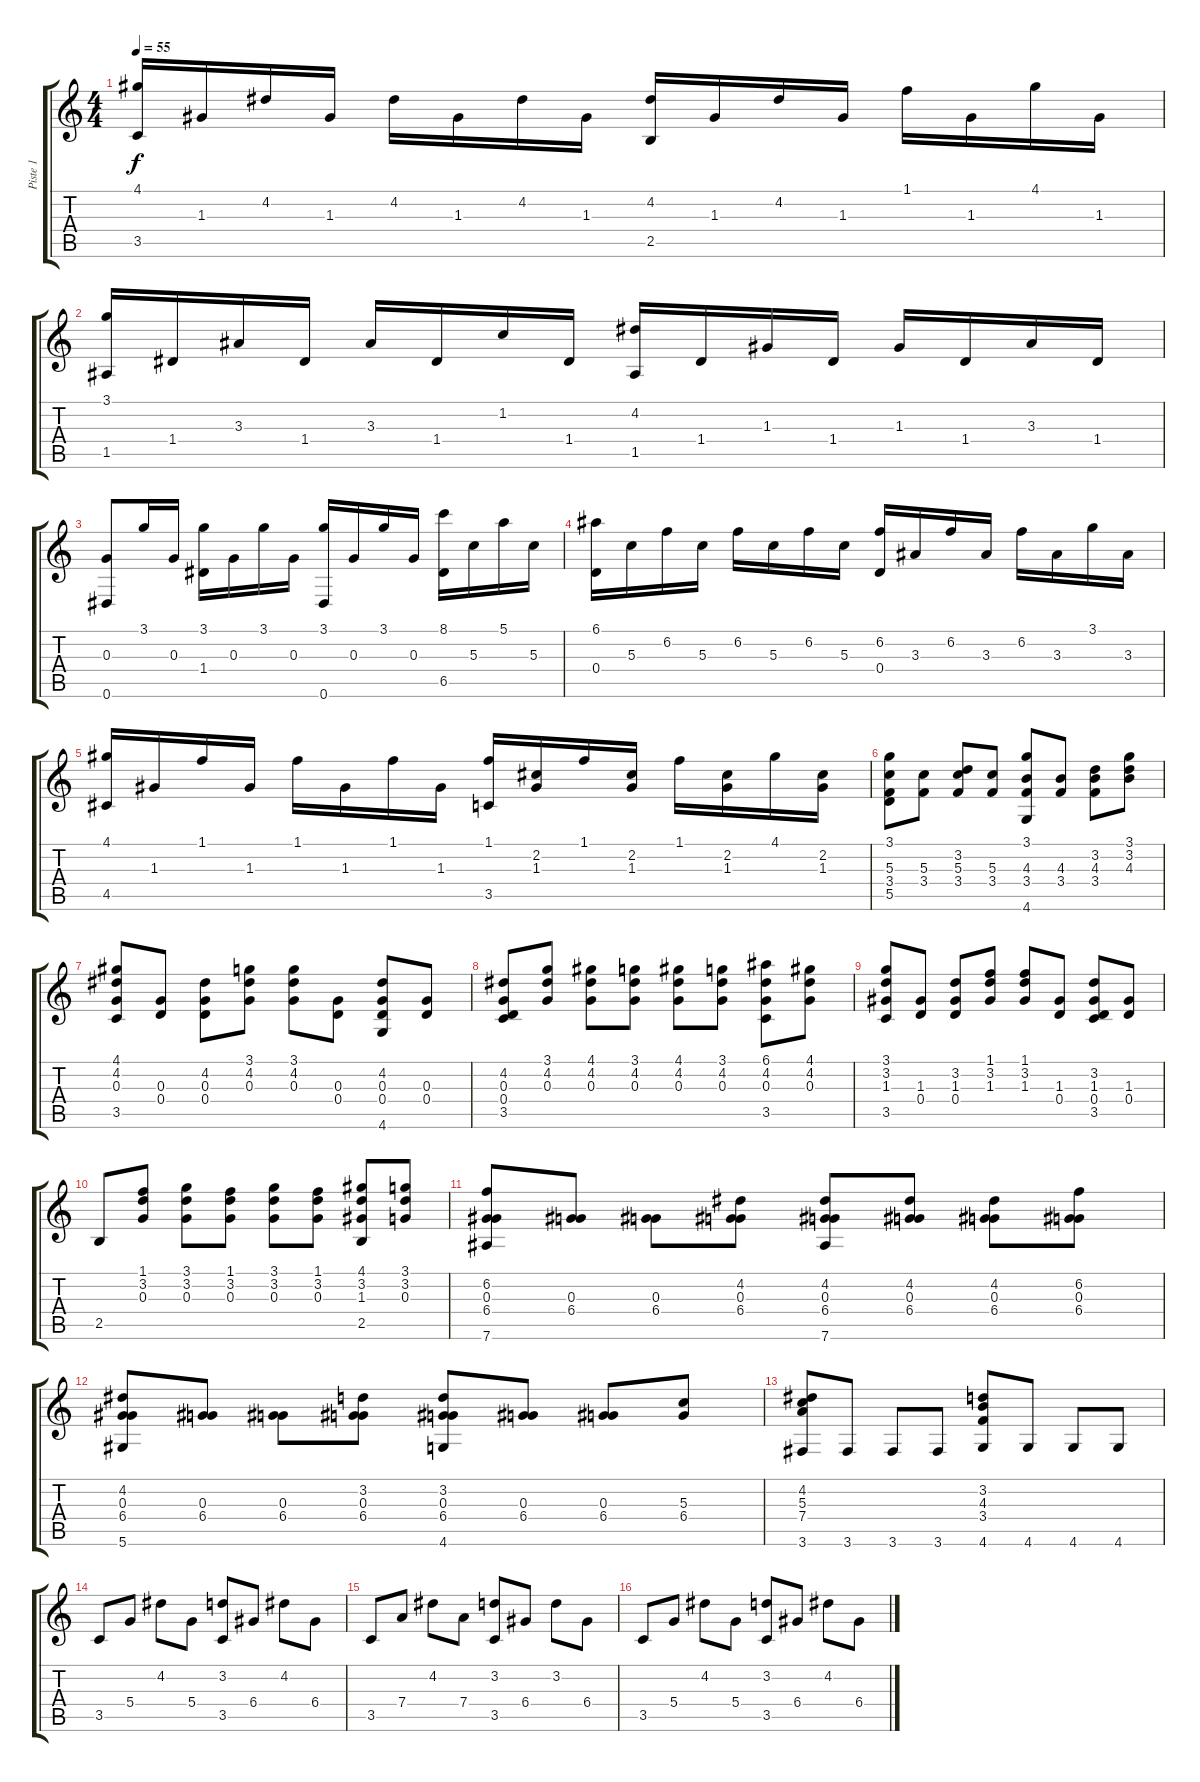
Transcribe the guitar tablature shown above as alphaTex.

\track ("Piste 1" "Piste 1") {instrument acousticguitarnylon}
\staff {score tabs}
\tuning (E4 B3 G3 D3 A2 Eb2) {hide}
\ts (4 4)
\tempo 55
\clef g2
\ks c
(4.1 3.5).16{dy f} 1.3.16 4.2.16 1.3.16 4.2.16 1.3.16 4.2.16 1.3.16 (4.2 2.5).16 1.3.16 4.2.16 1.3.16 1.1.16 1.3.16 4.1.16 1.3.16 |
(3.1 1.5).16 1.4.16 3.3.16 1.4.16 3.3.16 1.4.16 1.2.16 1.4.16 (4.2 1.5).16 1.4.16 1.3.16 1.4.16 1.3.16 1.4.16 3.3.16 1.4.16 |
(0.3 0.6).8 3.1.16 0.3.16 (3.1 1.4).16 0.3.16 3.1.16 0.3.16 (3.1 0.6).16 0.3.16 3.1.16 0.3.16 (8.1 6.5).16 5.3.16 5.1.16 5.3.16 |
(6.1 0.4).16 5.3.16 6.2.16 5.3.16 6.2.16 5.3.16 6.2.16 5.3.16 (6.2 0.4).16 3.3.16 6.2.16 3.3.16 6.2.16 3.3.16 3.1.16 3.3.16 |
(4.1 4.5).16 1.3.16 1.1.16 1.3.16 1.1.16 1.3.16 1.1.16 1.3.16 (1.1 3.5).16 (2.2 1.3).16 1.1.16 (2.2 1.3).16 1.1.16 (2.2 1.3).16 4.1.16 (2.2 1.3).16 |
(3.1 5.3 3.4 5.5).8 (5.3 3.4).8 (3.2 5.3 3.4).8 (5.3 3.4).8 (3.1 4.3 3.4 4.6).8 (4.3 3.4).8 (3.2 4.3 3.4).8 (3.1 3.2 4.3).8 |
(4.1 4.2 0.3 3.5).8 (0.3 0.4).8 (4.2 0.3 0.4).8 (3.1 4.2 0.3).8 (3.1 4.2 0.3).8 (0.3 0.4).8 (4.2 0.3 0.4 4.6).8 (0.3 0.4).8 |
(4.2 0.3 0.4 3.5).8 (3.1 4.2 0.3).8 (4.1 4.2 0.3).8 (3.1 4.2 0.3).8 (4.1 4.2 0.3).8 (3.1 4.2 0.3).8 (6.1 4.2 0.3 3.5).8 (4.1 4.2 0.3).8 |
(3.1 3.2 1.3 3.5).8 (1.3 0.4).8 (3.2 1.3 0.4).8 (1.1 3.2 1.3).8 (1.1 3.2 1.3).8 (1.3 0.4).8 (3.2 1.3 0.4 3.5).8 (1.3 0.4).8 |
2.5.8 (1.1 3.2 0.3).8 (3.1 3.2 0.3).8 (1.1 3.2 0.3).8 (3.1 3.2 0.3).8 (1.1 3.2 0.3).8 (4.1 3.2 1.3 2.5).8 (3.1 3.2 0.3).8 |
(6.2 0.3 6.4 7.6).8 (0.3 6.4).8 (0.3 6.4).8 (4.2 0.3 6.4).8 (4.2 0.3 6.4 7.6).8 (4.2 0.3 6.4).8 (4.2 0.3 6.4).8 (6.2 0.3 6.4).8 |
(4.2 0.3 6.4 5.6).8 (0.3 6.4).8 (0.3 6.4).8 (3.2 0.3 6.4).8 (3.2 0.3 6.4 4.6).8 (0.3 6.4).8 (0.3 6.4).8 (5.3 6.4).8 |
(4.2 5.3 7.4 3.6).8 3.6.8 3.6.8 3.6.8 (3.2 4.3 3.4 4.6).8 4.6.8 4.6.8 4.6.8 |
3.5.8 5.4.8 4.2.8 5.4.8 (3.2 3.5).8 6.4.8 4.2.8 6.4.8 |
3.5.8 7.4.8 4.2.8 7.4.8 (3.2 3.5).8 6.4.8 3.2.8 6.4.8 |
3.5.8 5.4.8 4.2.8 5.4.8 (3.2 3.5).8 6.4.8 4.2.8 6.4.8
